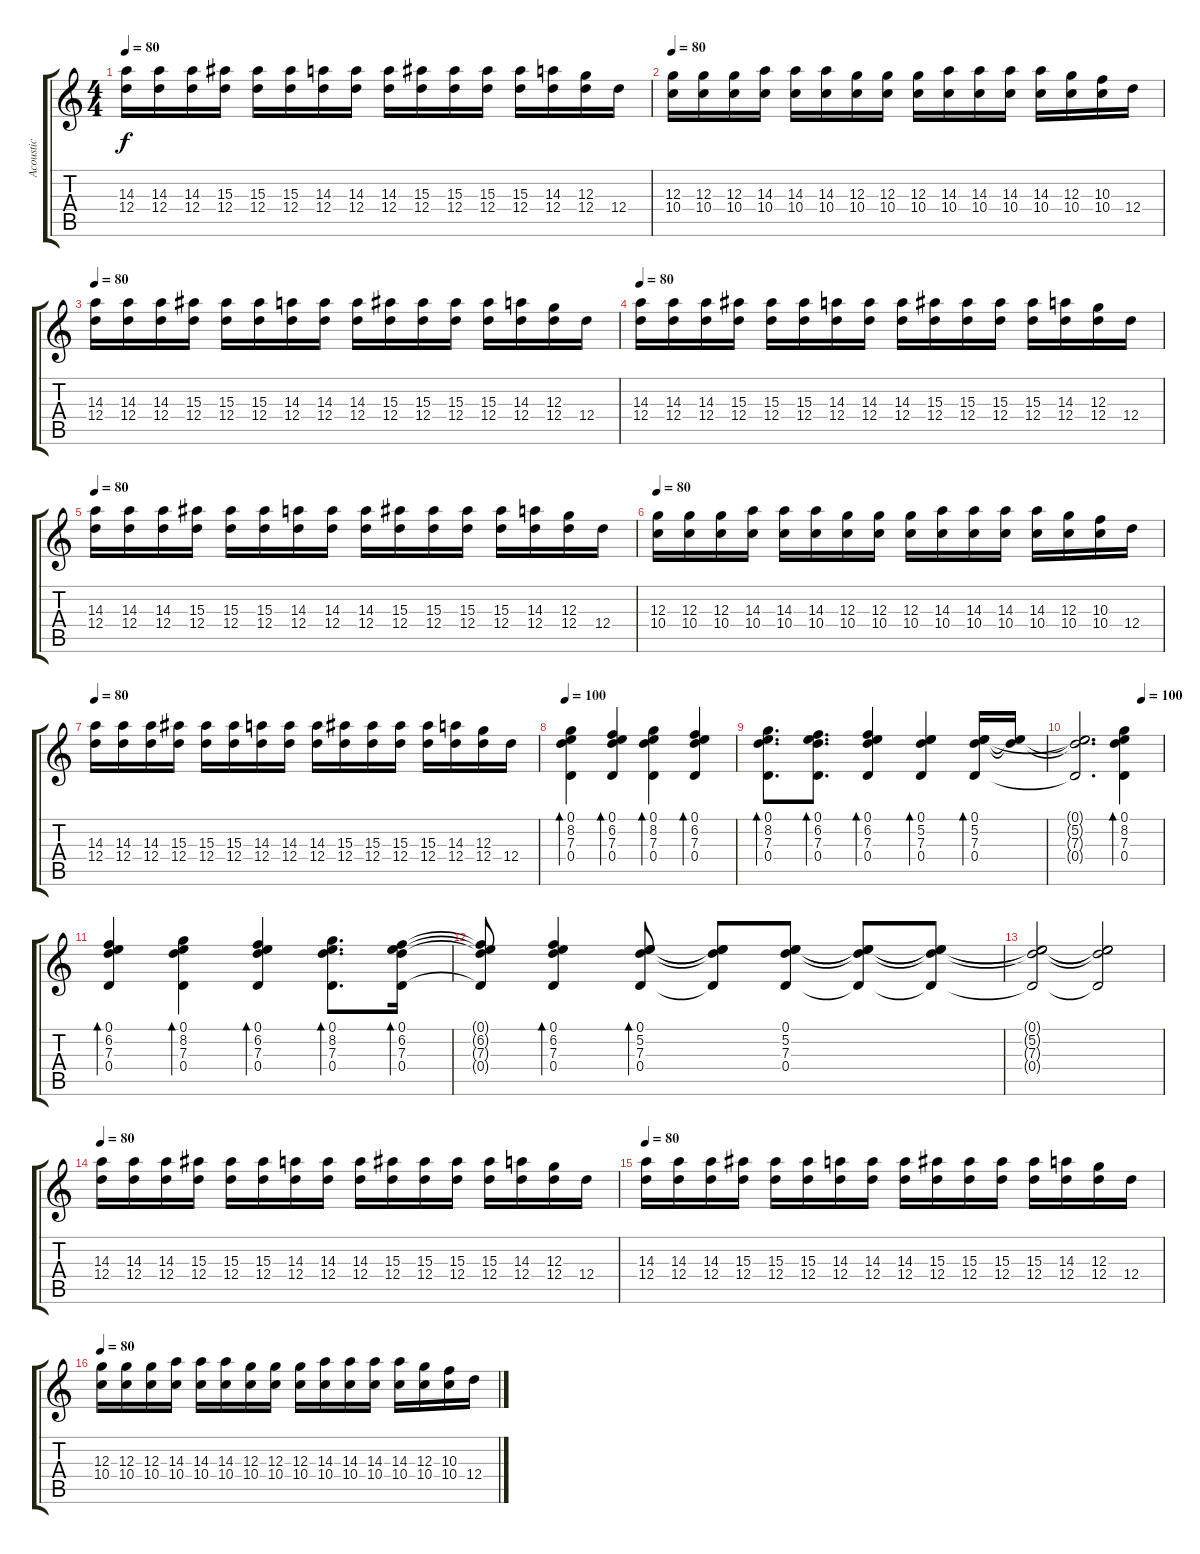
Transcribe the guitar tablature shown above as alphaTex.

\track ("Acoustic" "Acoustic") {instrument acousticguitarsteel}
\staff {score tabs}
\tuning (E4 B3 G3 D3 A2 E2) {hide}
\ts (4 4)
\tempo 80
\clef g2
\ks c
(14.3 12.4).16{dy f} (14.3 12.4).16 (14.3 12.4).16 (15.3 12.4).16 (15.3 12.4).16 (15.3 12.4).16 (14.3 12.4).16 (14.3 12.4).16 (14.3 12.4).16 (15.3 12.4).16 (15.3 12.4).16 (15.3 12.4).16 (15.3 12.4).16 (14.3 12.4).16 (12.3 12.4).16 12.4.16 |
\tempo 80
(12.3 10.4).16 (12.3 10.4).16 (12.3 10.4).16 (14.3 10.4).16 (14.3 10.4).16 (14.3 10.4).16 (12.3 10.4).16 (12.3 10.4).16 (12.3 10.4).16 (14.3 10.4).16 (14.3 10.4).16 (14.3 10.4).16 (14.3 10.4).16 (12.3 10.4).16 (10.3 10.4).16 12.4.16 |
\tempo 80
(14.3 12.4).16 (14.3 12.4).16 (14.3 12.4).16 (15.3 12.4).16 (15.3 12.4).16 (15.3 12.4).16 (14.3 12.4).16 (14.3 12.4).16 (14.3 12.4).16 (15.3 12.4).16 (15.3 12.4).16 (15.3 12.4).16 (15.3 12.4).16 (14.3 12.4).16 (12.3 12.4).16 12.4.16 |
\tempo 80
(14.3 12.4).16 (14.3 12.4).16 (14.3 12.4).16 (15.3 12.4).16 (15.3 12.4).16 (15.3 12.4).16 (14.3 12.4).16 (14.3 12.4).16 (14.3 12.4).16 (15.3 12.4).16 (15.3 12.4).16 (15.3 12.4).16 (15.3 12.4).16 (14.3 12.4).16 (12.3 12.4).16 12.4.16 |
\tempo 80
(14.3 12.4).16 (14.3 12.4).16 (14.3 12.4).16 (15.3 12.4).16 (15.3 12.4).16 (15.3 12.4).16 (14.3 12.4).16 (14.3 12.4).16 (14.3 12.4).16 (15.3 12.4).16 (15.3 12.4).16 (15.3 12.4).16 (15.3 12.4).16 (14.3 12.4).16 (12.3 12.4).16 12.4.16 |
\tempo 80
(12.3 10.4).16 (12.3 10.4).16 (12.3 10.4).16 (14.3 10.4).16 (14.3 10.4).16 (14.3 10.4).16 (12.3 10.4).16 (12.3 10.4).16 (12.3 10.4).16 (14.3 10.4).16 (14.3 10.4).16 (14.3 10.4).16 (14.3 10.4).16 (12.3 10.4).16 (10.3 10.4).16 12.4.16 |
\tempo 80
(14.3 12.4).16 (14.3 12.4).16 (14.3 12.4).16 (15.3 12.4).16 (15.3 12.4).16 (15.3 12.4).16 (14.3 12.4).16 (14.3 12.4).16 (14.3 12.4).16 (15.3 12.4).16 (15.3 12.4).16 (15.3 12.4).16 (15.3 12.4).16 (14.3 12.4).16 (12.3 12.4).16 12.4.16 |
\tempo 100
(0.1 8.2 7.3 0.4).4{bd 60} (0.1 6.2 7.3 0.4).4{bd 60} (0.1 8.2 7.3 0.4).4{bd 60} (0.1 6.2 7.3 0.4).4{bd 60} |
(0.1 8.2 7.3 0.4).8{d bd 60} (0.1 6.2 7.3 0.4).8{d bd 60} (0.1 6.2 7.3 0.4).4{bd 60} (0.1 5.2 7.3 0.4).4{bd 60} (0.1 5.2 7.3 0.4).16{bd 60} (5.2{t} 7.3{t}).16 |
\tempo (100 0.75)
(0.1{t} 5.2{t} 7.3{t} 0.4{t}).2{d} (0.1 8.2 7.3 0.4).4{bd 60} |
(0.1 6.2 7.3 0.4).4{bd 60} (0.1 8.2 7.3 0.4).4{bd 60} (0.1 6.2 7.3 0.4).4{bd 60} (0.1 8.2 7.3 0.4).8{d bd 60} (0.1 6.2 7.3 0.4).16{bd 60} |
(0.1{t} 6.2{t} 7.3{t} 0.4{t}).8 (0.1 6.2 7.3 0.4).4{bd 60} (0.1 5.2 7.3 0.4).8{bd 60} (0.1{t} 5.2{t} 7.3{t} 0.4{t}).8 (0.1 5.2 7.3 0.4).8 (0.1{t} 5.2{t} 7.3{t} 0.4{t}).8 (0.1{t} 5.2{t} 7.3{t} 0.4{t}).8 |
(0.1{t} 5.2{t} 7.3{t} 0.4{t}).2 (0.1{t} 5.2{t} 7.3{t} 0.4{t}).2 |
\tempo 80
(14.3 12.4).16 (14.3 12.4).16 (14.3 12.4).16 (15.3 12.4).16 (15.3 12.4).16 (15.3 12.4).16 (14.3 12.4).16 (14.3 12.4).16 (14.3 12.4).16 (15.3 12.4).16 (15.3 12.4).16 (15.3 12.4).16 (15.3 12.4).16 (14.3 12.4).16 (12.3 12.4).16 12.4.16 |
\tempo 80
(14.3 12.4).16 (14.3 12.4).16 (14.3 12.4).16 (15.3 12.4).16 (15.3 12.4).16 (15.3 12.4).16 (14.3 12.4).16 (14.3 12.4).16 (14.3 12.4).16 (15.3 12.4).16 (15.3 12.4).16 (15.3 12.4).16 (15.3 12.4).16 (14.3 12.4).16 (12.3 12.4).16 12.4.16 |
\tempo 80
(12.3 10.4).16 (12.3 10.4).16 (12.3 10.4).16 (14.3 10.4).16 (14.3 10.4).16 (14.3 10.4).16 (12.3 10.4).16 (12.3 10.4).16 (12.3 10.4).16 (14.3 10.4).16 (14.3 10.4).16 (14.3 10.4).16 (14.3 10.4).16 (12.3 10.4).16 (10.3 10.4).16 12.4.16
